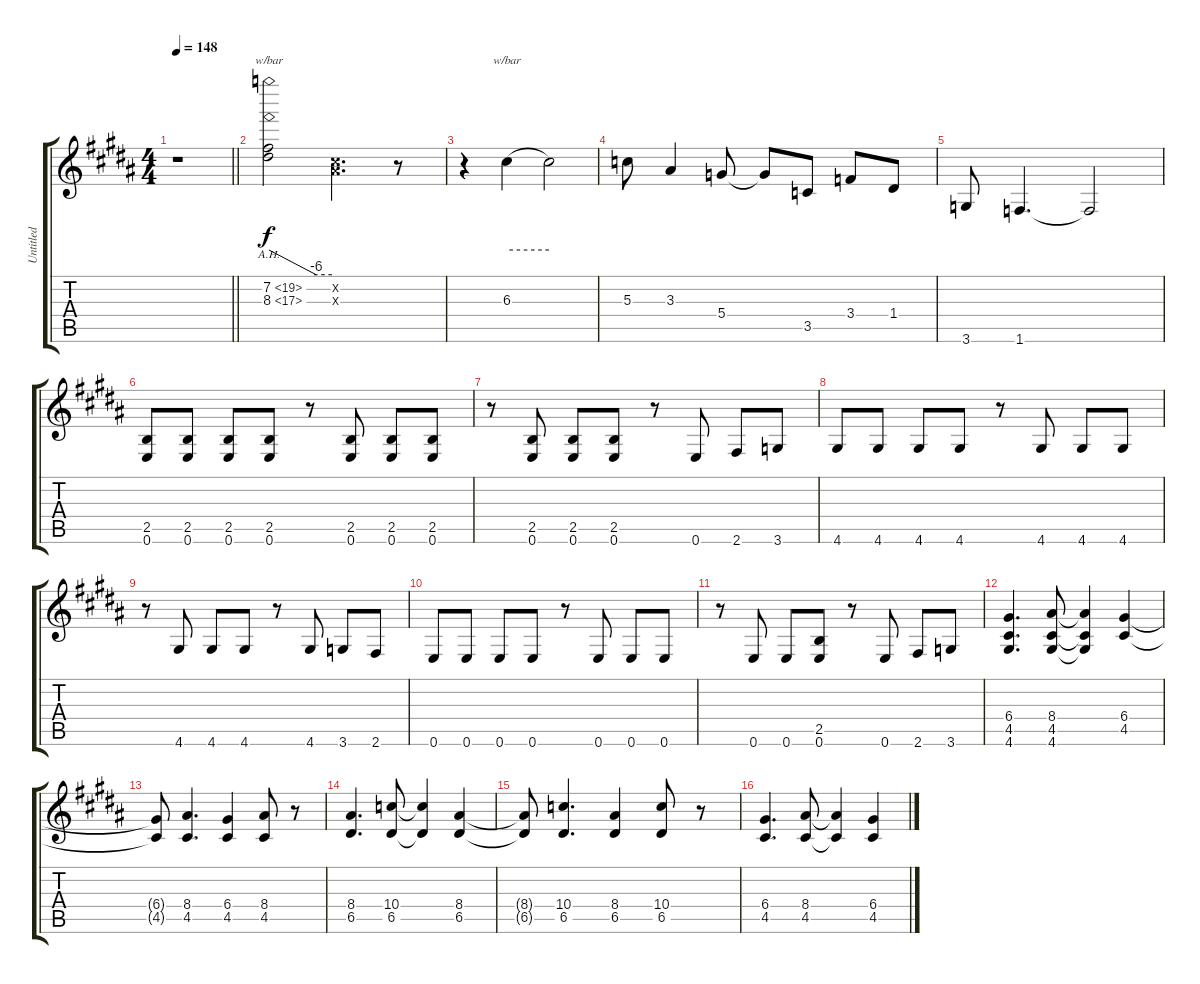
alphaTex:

\track ("Untitled" "Untitled") {instrument distortionguitar}
\staff {score tabs}
\tuning (E4 B3 G3 D3 A2 E2) {hide}
\ts (4 4)
\tempo 148
\clef g2
\barLineRight lightlight
\ks g#minor
r.1{dy f} |
\ks b
(7.2{ah 12} 8.3{ah 9}).2{tbe (custom default 0 0 45 -24 60 -24)} (2.2{x} 3.3{x}).4{d} r.8 |
\ks g#minor
r.4 6.3.4{tbe (hold default 0 0 60 0)} 6.3{t}.2 |
5.3.8 3.3.4 5.4.8 5.4{t}.8 3.5.8 3.4.8 1.4.8 |
3.6.8 1.6.4{d} 1.6{t}.2 |
\ks b
(2.5 0.6).8 (2.5 0.6).8 (2.5 0.6).8 (2.5 0.6).8 r.8 (2.5 0.6).8 (2.5 0.6).8 (2.5 0.6).8 |
\ks g#minor
r.8 (2.5 0.6).8 (2.5 0.6).8 (2.5 0.6).8 r.8 0.6.8 2.6.8 3.6.8 |
4.6.8 4.6.8 4.6.8 4.6.8 r.8 4.6.8 4.6.8 4.6.8 |
r.8 4.6.8 4.6.8 4.6.8 r.8 4.6.8 3.6.8 2.6.8 |
\ks b
0.6.8 0.6.8 0.6.8 0.6.8 r.8 0.6.8 0.6.8 0.6.8 |
\ks g#minor
r.8 0.6.8 0.6.8 (2.5 0.6).8 r.8 0.6.8 2.6.8 3.6.8 |
(6.4 4.5 4.6).4{d} (8.4 4.5 4.6).8 (8.4{t} 4.5{t} 4.6{t}).4 (6.4 4.5).4 |
(6.4{t} 4.5{t}).8 (8.4 4.5).4{d} (6.4 4.5).4 (8.4 4.5).8 r.8 |
\ks b
(8.4 6.5).4{d} (10.4 6.5).8 (10.4{t} 6.5{t}).4 (8.4 6.5).4 |
\ks g#minor
(8.4{t} 6.5{t}).8 (10.4 6.5).4{d} (8.4 6.5).4 (10.4 6.5).8 r.8 |
(6.4 4.5).4{d} (8.4 4.5).8 (8.4{t} 4.5{t}).4 (6.4 4.5).4
